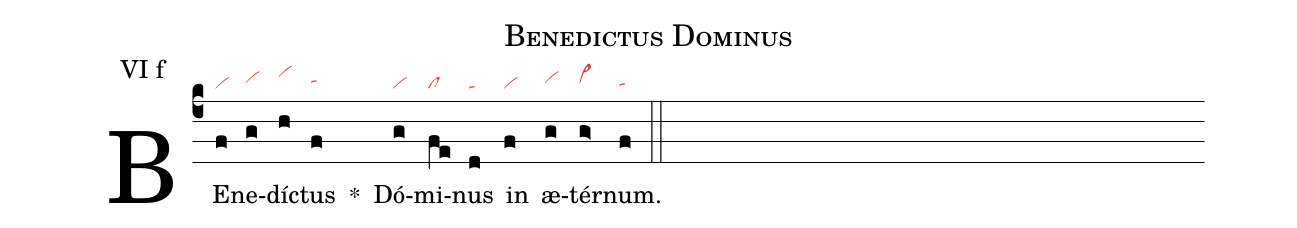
name: Benedictus Dominus;
annotation: VI f;
mode: 6;
nabc-lines: 1;
%%
(c4)
BE(f|vi)ne(g|vihh)dí(h|vihj)ctus(f|tahh) *()
Dó(g|vi)mi(fe|cl)nus(d|ta) in(f|vi) æ(g|vihh)tér(g>|vi>hh)num.(f|tahg) (::)
